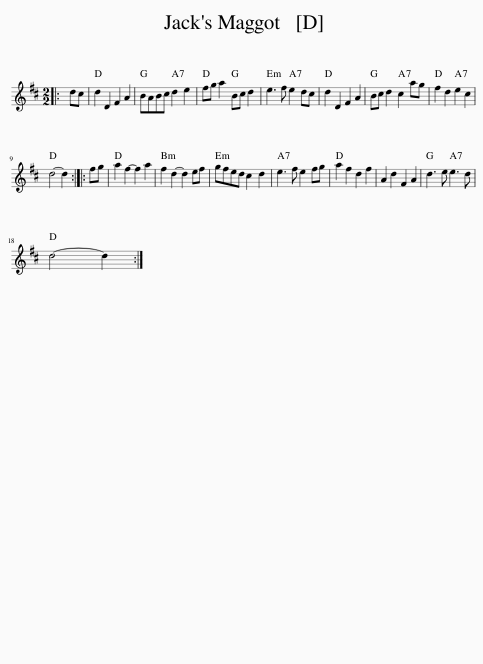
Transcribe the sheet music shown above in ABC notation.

X:1
L:1/8
M:2/2
I:linebreak $
K:D
V:1 treble
V:1
|: dc | d2 D2 F2 A2 | BABc d2 e2 | fg a2 Bc d2 | e3 f e2 dc | %5
 d2 D2 F2 A2 | Bc d2 c2 ag | f2 d2 e2 c2 |$ d4- d2 :: fg | %10
 a2 f2- f2 a2 | f2 d2- d2 ef | gfed c2 d2 | e3 f e2 fg | a2 f2 d2 f2 | %15
 A2 d2 F2 A2 | d3 e e3 d |$ d4- d2 :| %18
